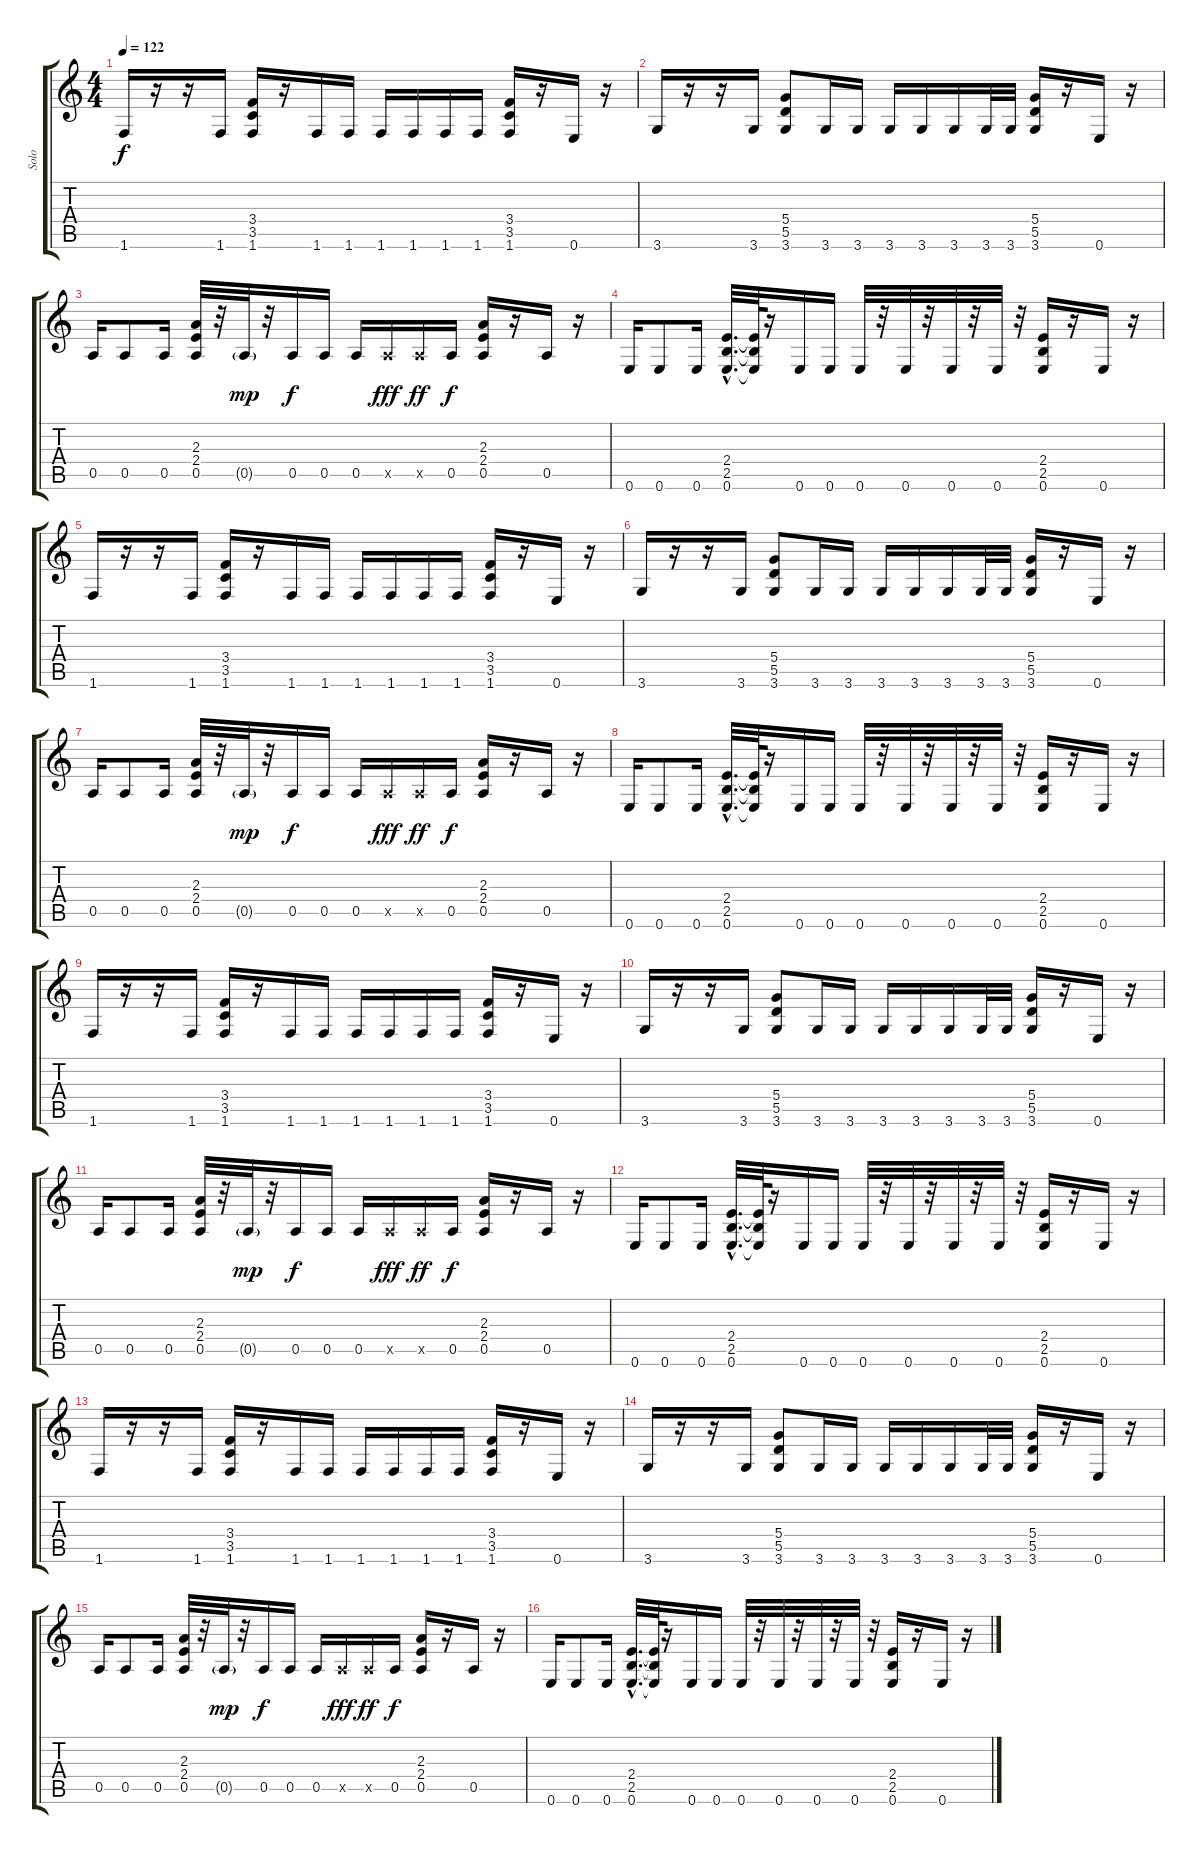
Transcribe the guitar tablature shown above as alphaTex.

\track ("Solo" "Solo") {instrument distortionguitar}
\staff {score tabs}
\tuning (E4 B3 G3 D3 A2 E2) {hide}
\ts (4 4)
\tempo 122
\clef g2
\ks c
1.6.16{dy f volume 13} r.16 r.16 1.6.16 (3.4 3.5 1.6).16 r.16 1.6.16 1.6.16 1.6.16 1.6.16 1.6.16 1.6.16 (3.4 3.5 1.6).16 r.16 0.6.16 r.16 |
3.6.16 r.16 r.16 3.6.16 (5.4 5.5 3.6).8 3.6.16 3.6.16 3.6.16 3.6.16 3.6.16 3.6.32 3.6.32 (5.4 5.5 3.6).16 r.16 0.6.16 r.16 |
0.5.16 0.5.8 0.5.16 (2.3 2.4 0.5).32 r.32 0.5{g}.32{dy mp} r.32 0.5.16{dy f} 0.5.16 0.5.16 0.5{x}.16{dy fff} 0.5{x}.16{dy ff} 0.5.16{dy f} (2.3 2.4 0.5).16 r.16 0.5.16 r.16 |
0.6.16 0.6.8 0.6.16 (2.4{hac} 2.5{hac} 0.6{hac}).32{d} (2.4{t} 2.5{t} 0.6{t}).64 r.16 0.6.16 0.6.16 0.6.32 r.32 0.6.32 r.32 0.6.32 r.32 0.6.32 r.32 (2.4 2.5 0.6).16 r.16 0.6.16 r.16 |
1.6.16 r.16 r.16 1.6.16 (3.4 3.5 1.6).16 r.16 1.6.16 1.6.16 1.6.16 1.6.16 1.6.16 1.6.16 (3.4 3.5 1.6).16 r.16 0.6.16 r.16 |
3.6.16 r.16 r.16 3.6.16 (5.4 5.5 3.6).8 3.6.16 3.6.16 3.6.16 3.6.16 3.6.16 3.6.32 3.6.32 (5.4 5.5 3.6).16 r.16 0.6.16 r.16 |
0.5.16 0.5.8 0.5.16 (2.3 2.4 0.5).32 r.32 0.5{g}.32{dy mp} r.32 0.5.16{dy f} 0.5.16 0.5.16 0.5{x}.16{dy fff} 0.5{x}.16{dy ff} 0.5.16{dy f} (2.3 2.4 0.5).16 r.16 0.5.16 r.16 |
0.6.16 0.6.8 0.6.16 (2.4{hac} 2.5{hac} 0.6{hac}).32{d} (2.4{t} 2.5{t} 0.6{t}).64 r.16 0.6.16 0.6.16 0.6.32 r.32 0.6.32 r.32 0.6.32 r.32 0.6.32 r.32 (2.4 2.5 0.6).16 r.16 0.6.16 r.16 |
1.6.16 r.16 r.16 1.6.16 (3.4 3.5 1.6).16 r.16 1.6.16 1.6.16 1.6.16 1.6.16 1.6.16 1.6.16 (3.4 3.5 1.6).16 r.16 0.6.16 r.16 |
3.6.16 r.16 r.16 3.6.16 (5.4 5.5 3.6).8 3.6.16 3.6.16 3.6.16 3.6.16 3.6.16 3.6.32 3.6.32 (5.4 5.5 3.6).16 r.16 0.6.16 r.16 |
0.5.16 0.5.8 0.5.16 (2.3 2.4 0.5).32 r.32 0.5{g}.32{dy mp} r.32 0.5.16{dy f} 0.5.16 0.5.16 0.5{x}.16{dy fff} 0.5{x}.16{dy ff} 0.5.16{dy f} (2.3 2.4 0.5).16 r.16 0.5.16 r.16 |
0.6.16 0.6.8 0.6.16 (2.4{hac} 2.5{hac} 0.6{hac}).32{d} (2.4{t} 2.5{t} 0.6{t}).64 r.16 0.6.16 0.6.16 0.6.32 r.32 0.6.32 r.32 0.6.32 r.32 0.6.32 r.32 (2.4 2.5 0.6).16 r.16 0.6.16 r.16 |
1.6.16 r.16 r.16 1.6.16 (3.4 3.5 1.6).16 r.16 1.6.16 1.6.16 1.6.16 1.6.16 1.6.16 1.6.16 (3.4 3.5 1.6).16 r.16 0.6.16 r.16 |
3.6.16 r.16 r.16 3.6.16 (5.4 5.5 3.6).8 3.6.16 3.6.16 3.6.16 3.6.16 3.6.16 3.6.32 3.6.32 (5.4 5.5 3.6).16 r.16 0.6.16 r.16 |
0.5.16 0.5.8 0.5.16 (2.3 2.4 0.5).32 r.32 0.5{g}.32{dy mp} r.32 0.5.16{dy f} 0.5.16 0.5.16 0.5{x}.16{dy fff} 0.5{x}.16{dy ff} 0.5.16{dy f} (2.3 2.4 0.5).16 r.16 0.5.16 r.16 |
0.6.16 0.6.8 0.6.16 (2.4{hac} 2.5{hac} 0.6{hac}).32{d} (2.4{t} 2.5{t} 0.6{t}).64 r.16 0.6.16 0.6.16 0.6.32 r.32 0.6.32 r.32 0.6.32 r.32 0.6.32 r.32 (2.4 2.5 0.6).16 r.16 0.6.16 r.16
